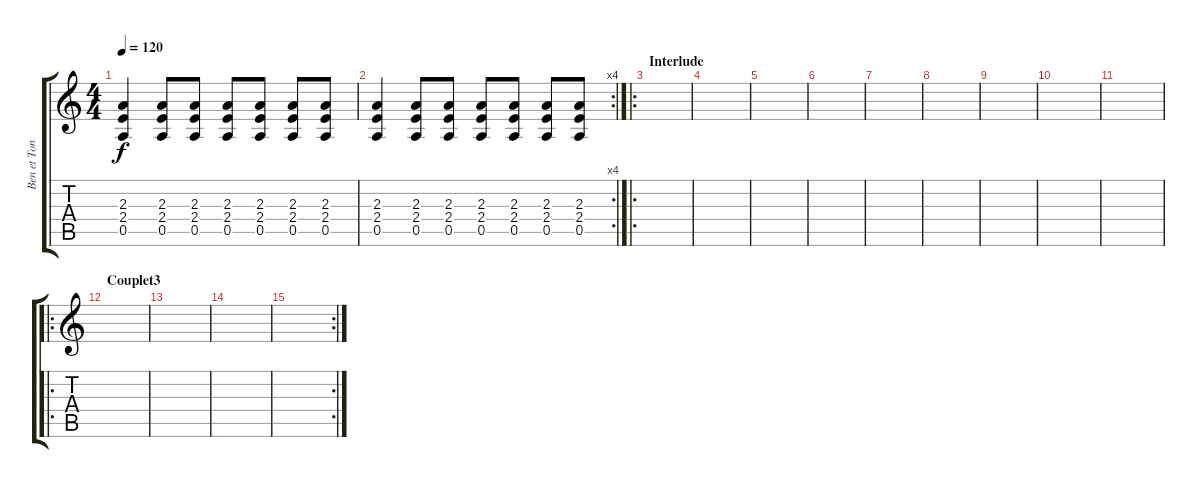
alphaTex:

\track ("Ben et Tony" "Ben et Ton") {instrument distortionguitar}
\staff {score tabs}
\tuning (E4 B3 G3 D3 A2 E2) {hide}
\ts (4 4)
\tempo 120
\clef g2
\ks c
(2.3 2.4 0.5).4{dy f} (2.3 2.4 0.5).8 (2.3 2.4 0.5).8 (2.3 2.4 0.5).8 (2.3 2.4 0.5).8 (2.3 2.4 0.5).8 (2.3 2.4 0.5).8 |
\rc 4
(2.3 2.4 0.5).4 (2.3 2.4 0.5).8 (2.3 2.4 0.5).8 (2.3 2.4 0.5).8 (2.3 2.4 0.5).8 (2.3 2.4 0.5).8 (2.3 2.4 0.5).8 |
\ro
\section ("" "Interlude")
|
|
|
|
|
|
|
|
|
\ro
\section ("" "Couplet3")
|
|
|
\rc 2
